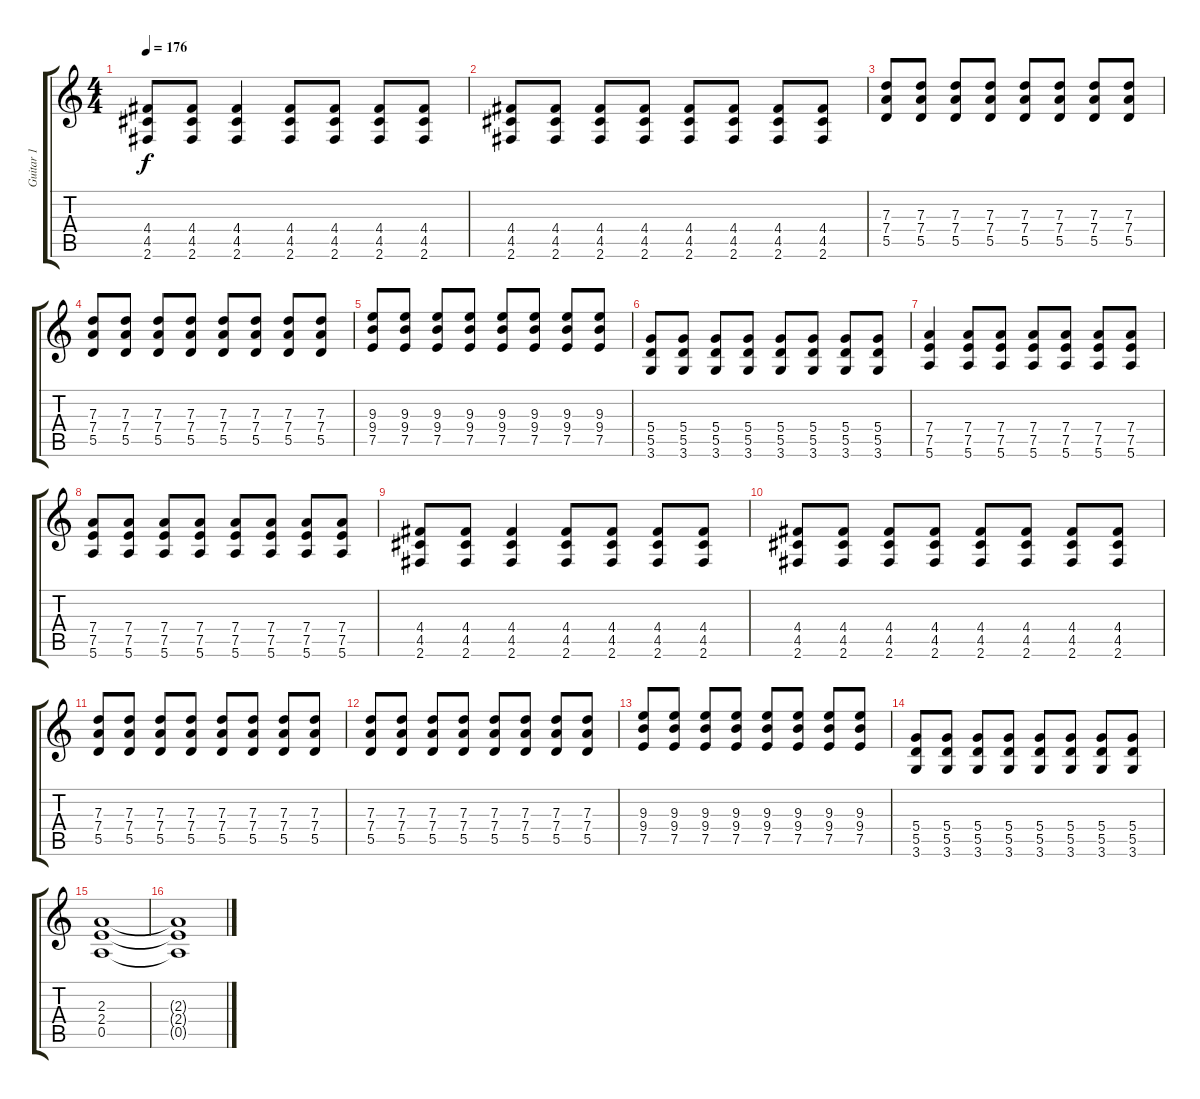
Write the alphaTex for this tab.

\track ("Guitar 1" "Guitar 1") {instrument distortionguitar}
\staff {score tabs}
\tuning (E4 B3 G3 D3 A2 E2) {hide}
\ts (4 4)
\tempo 176
\clef g2
\ks c
(4.4 4.5 2.6).8{dy f} (4.4 4.5 2.6).8 (4.4 4.5 2.6).4 (4.4 4.5 2.6).8 (4.4 4.5 2.6).8 (4.4 4.5 2.6).8 (4.4 4.5 2.6).8 |
(4.4 4.5 2.6).8 (4.4 4.5 2.6).8 (4.4 4.5 2.6).8 (4.4 4.5 2.6).8 (4.4 4.5 2.6).8 (4.4 4.5 2.6).8 (4.4 4.5 2.6).8 (4.4 4.5 2.6).8 |
(7.3 7.4 5.5).8 (7.3 7.4 5.5).8 (7.3 7.4 5.5).8 (7.3 7.4 5.5).8 (7.3 7.4 5.5).8 (7.3 7.4 5.5).8 (7.3 7.4 5.5).8 (7.3 7.4 5.5).8 |
(7.3 7.4 5.5).8 (7.3 7.4 5.5).8 (7.3 7.4 5.5).8 (7.3 7.4 5.5).8 (7.3 7.4 5.5).8 (7.3 7.4 5.5).8 (7.3 7.4 5.5).8 (7.3 7.4 5.5).8 |
(9.3 9.4 7.5).8 (9.3 9.4 7.5).8 (9.3 9.4 7.5).8 (9.3 9.4 7.5).8 (9.3 9.4 7.5).8 (9.3 9.4 7.5).8 (9.3 9.4 7.5).8 (9.3 9.4 7.5).8 |
(5.4 5.5 3.6).8 (5.4 5.5 3.6).8 (5.4 5.5 3.6).8 (5.4 5.5 3.6).8 (5.4 5.5 3.6).8 (5.4 5.5 3.6).8 (5.4 5.5 3.6).8 (5.4 5.5 3.6).8 |
(7.4 7.5 5.6).4 (7.4 7.5 5.6).8 (7.4 7.5 5.6).8 (7.4 7.5 5.6).8 (7.4 7.5 5.6).8 (7.4 7.5 5.6).8 (7.4 7.5 5.6).8 |
(7.4 7.5 5.6).8 (7.4 7.5 5.6).8 (7.4 7.5 5.6).8 (7.4 7.5 5.6).8 (7.4 7.5 5.6).8 (7.4 7.5 5.6).8 (7.4 7.5 5.6).8 (7.4 7.5 5.6).8 |
(4.4 4.5 2.6).8 (4.4 4.5 2.6).8 (4.4 4.5 2.6).4 (4.4 4.5 2.6).8 (4.4 4.5 2.6).8 (4.4 4.5 2.6).8 (4.4 4.5 2.6).8 |
(4.4 4.5 2.6).8 (4.4 4.5 2.6).8 (4.4 4.5 2.6).8 (4.4 4.5 2.6).8 (4.4 4.5 2.6).8 (4.4 4.5 2.6).8 (4.4 4.5 2.6).8 (4.4 4.5 2.6).8 |
(7.3 7.4 5.5).8 (7.3 7.4 5.5).8 (7.3 7.4 5.5).8 (7.3 7.4 5.5).8 (7.3 7.4 5.5).8 (7.3 7.4 5.5).8 (7.3 7.4 5.5).8 (7.3 7.4 5.5).8 |
(7.3 7.4 5.5).8 (7.3 7.4 5.5).8 (7.3 7.4 5.5).8 (7.3 7.4 5.5).8 (7.3 7.4 5.5).8 (7.3 7.4 5.5).8 (7.3 7.4 5.5).8 (7.3 7.4 5.5).8 |
(9.3 9.4 7.5).8 (9.3 9.4 7.5).8 (9.3 9.4 7.5).8 (9.3 9.4 7.5).8 (9.3 9.4 7.5).8 (9.3 9.4 7.5).8 (9.3 9.4 7.5).8 (9.3 9.4 7.5).8 |
(5.4 5.5 3.6).8 (5.4 5.5 3.6).8 (5.4 5.5 3.6).8 (5.4 5.5 3.6).8 (5.4 5.5 3.6).8 (5.4 5.5 3.6).8 (5.4 5.5 3.6).8 (5.4 5.5 3.6).8 |
(2.3 2.4 0.5).1 |
(2.3{t} 2.4{t} 0.5{t}).1
